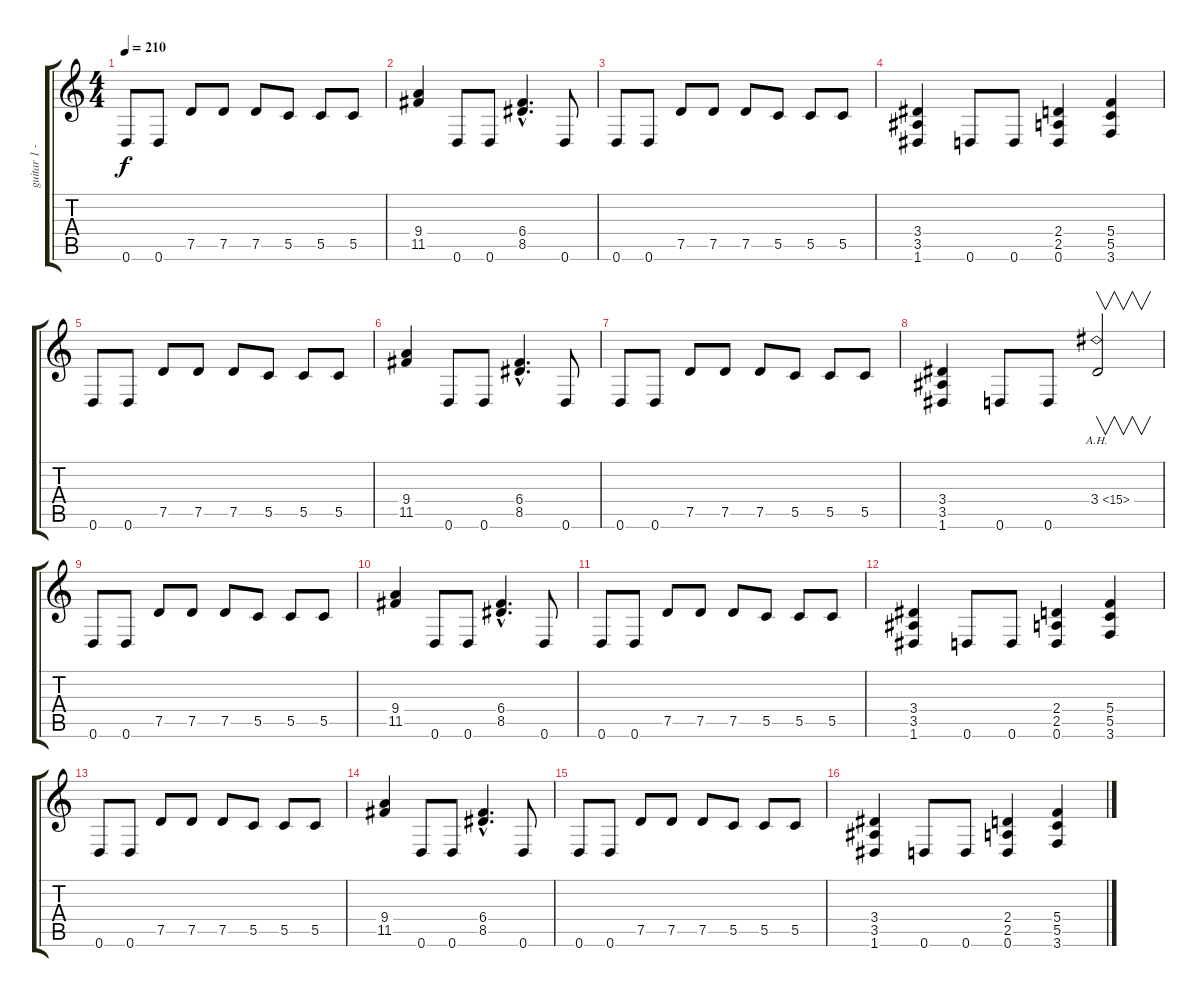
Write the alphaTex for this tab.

\track ("guitar 1 - Pete" "guitar 1 -") {instrument distortionguitar}
\staff {score tabs}
\tuning (D4 A3 F3 C3 G2 D2) {hide}
\ts (4 4)
\tempo 210
\clef g2
\ks c
0.6.8{dy f instrument distortionguitar} 0.6.8 7.5.8 7.5.8 7.5.8 5.5.8 5.5.8 5.5.8 |
(9.4 11.5).4 0.6.8 0.6.8 (6.4{hac} 8.5{hac}).4{d} 0.6.8 |
0.6.8 0.6.8 7.5.8 7.5.8 7.5.8 5.5.8 5.5.8 5.5.8 |
(3.4 3.5 1.6).4 0.6.8 0.6.8 (2.4 2.5 0.6).4 (5.4 5.5 3.6).4 |
0.6.8 0.6.8 7.5.8 7.5.8 7.5.8 5.5.8 5.5.8 5.5.8 |
(9.4 11.5).4 0.6.8 0.6.8 (6.4{hac} 8.5{hac}).4{d} 0.6.8 |
0.6.8 0.6.8 7.5.8 7.5.8 7.5.8 5.5.8 5.5.8 5.5.8 |
(3.4 3.5 1.6).4 0.6.8 0.6.8 3.4{ah 12}.2{v} |
0.6.8 0.6.8 7.5.8 7.5.8 7.5.8 5.5.8 5.5.8 5.5.8 |
(9.4 11.5).4 0.6.8 0.6.8 (6.4{hac} 8.5{hac}).4{d} 0.6.8 |
0.6.8 0.6.8 7.5.8 7.5.8 7.5.8 5.5.8 5.5.8 5.5.8 |
(3.4 3.5 1.6).4 0.6.8 0.6.8 (2.4 2.5 0.6).4 (5.4 5.5 3.6).4 |
0.6.8 0.6.8 7.5.8 7.5.8 7.5.8 5.5.8 5.5.8 5.5.8 |
(9.4 11.5).4 0.6.8 0.6.8 (6.4{hac} 8.5{hac}).4{d} 0.6.8 |
0.6.8 0.6.8 7.5.8 7.5.8 7.5.8 5.5.8 5.5.8 5.5.8 |
(3.4 3.5 1.6).4 0.6.8 0.6.8 (2.4 2.5 0.6).4 (5.4 5.5 3.6).4
